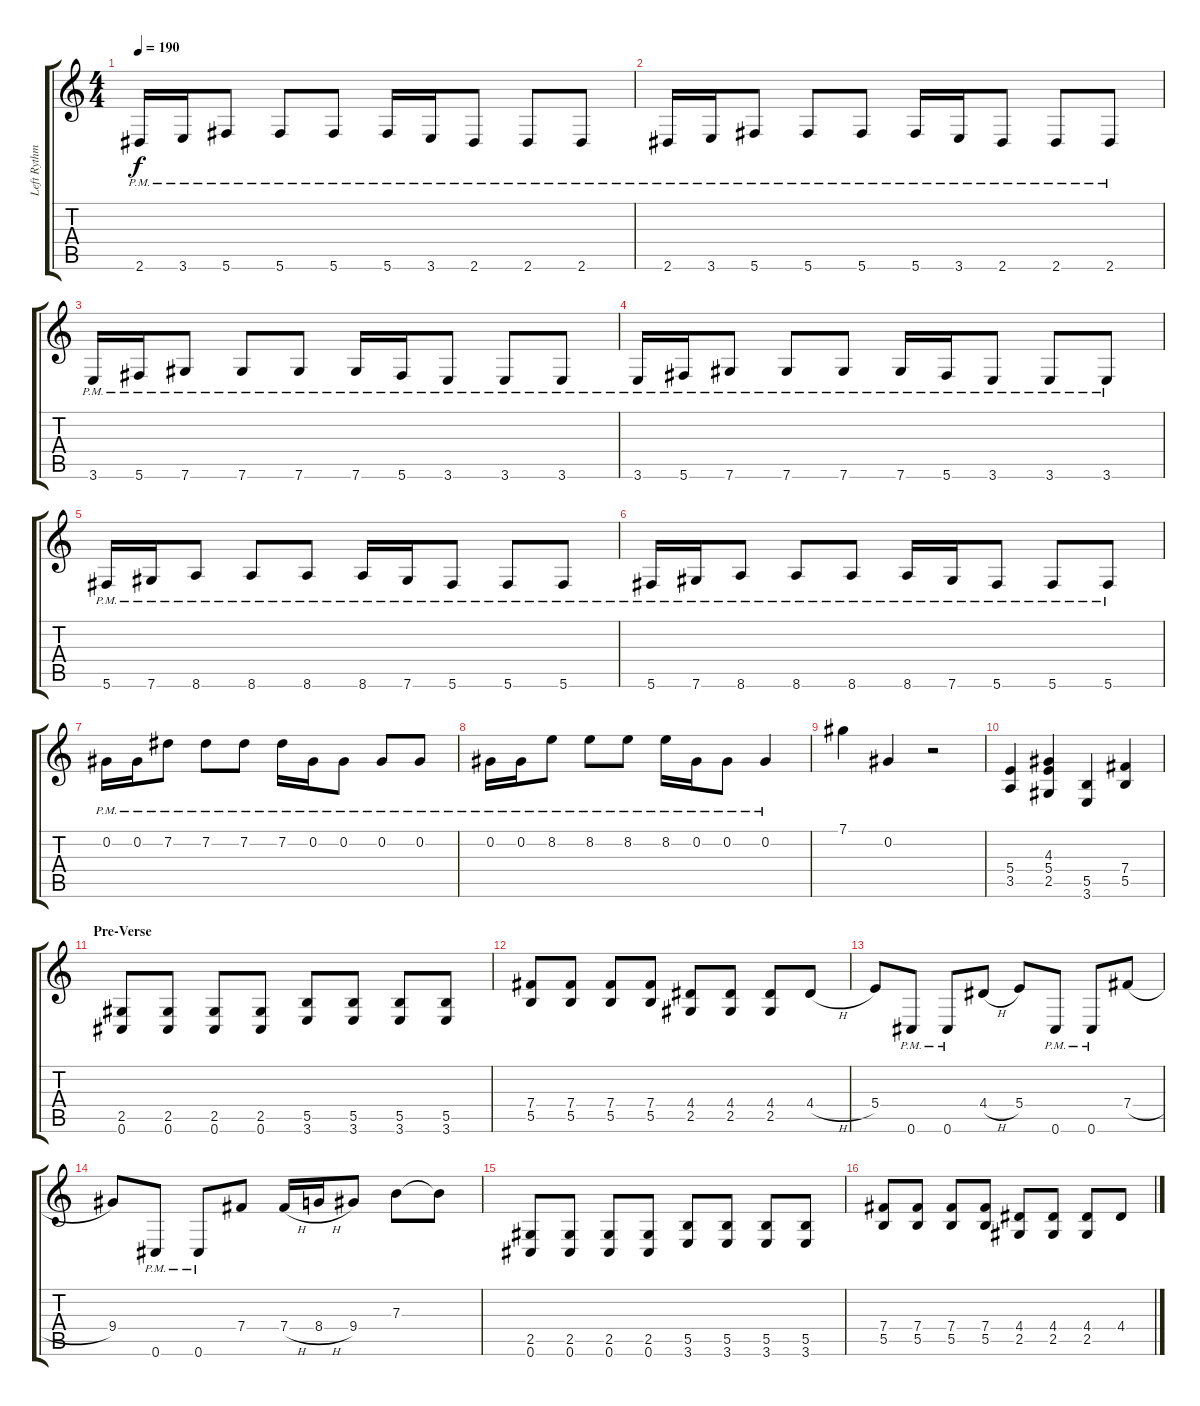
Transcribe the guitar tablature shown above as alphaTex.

\track ("Left Rythm Guitar (Rythm Guitar)" "Left Rythm") {instrument distortionguitar}
\staff {score tabs}
\tuning (Db4 Ab3 E3 B2 Gb2 Db2) {hide}
\ts (4 4)
\tempo 190
\clef g2
\ks c
2.6{pm}.16{dy f} 3.6{pm}.16 5.6{pm}.8 5.6{pm}.8 5.6{pm}.8 5.6{pm}.16 3.6{pm}.16 2.6{pm}.8 2.6{pm}.8 2.6{pm}.8 |
2.6{pm}.16 3.6{pm}.16 5.6{pm}.8 5.6{pm}.8 5.6{pm}.8 5.6{pm}.16 3.6{pm}.16 2.6{pm}.8 2.6{pm}.8 2.6{pm}.8 |
3.6{pm}.16 5.6{pm}.16 7.6{pm}.8 7.6{pm}.8 7.6{pm}.8 7.6{pm}.16 5.6{pm}.16 3.6{pm}.8 3.6{pm}.8 3.6{pm}.8 |
3.6{pm}.16 5.6{pm}.16 7.6{pm}.8 7.6{pm}.8 7.6{pm}.8 7.6{pm}.16 5.6{pm}.16 3.6{pm}.8 3.6{pm}.8 3.6{pm}.8 |
5.6{pm}.16 7.6{pm}.16 8.6{pm}.8 8.6{pm}.8 8.6{pm}.8 8.6{pm}.16 7.6{pm}.16 5.6{pm}.8 5.6{pm}.8 5.6{pm}.8 |
5.6{pm}.16 7.6{pm}.16 8.6{pm}.8 8.6{pm}.8 8.6{pm}.8 8.6{pm}.16 7.6{pm}.16 5.6{pm}.8 5.6{pm}.8 5.6{pm}.8 |
0.2{pm}.16 0.2{pm}.16 7.2{pm}.8 7.2{pm}.8 7.2{pm}.8 7.2{pm}.16 0.2{pm}.16 0.2{pm}.8 0.2{pm}.8 0.2{pm}.8 |
0.2{pm}.16 0.2{pm}.16 8.2{pm}.8 8.2{pm}.8 8.2{pm}.8 8.2{pm}.16 0.2{pm}.16 0.2{pm}.8 0.2{pm}.4 |
7.1.4 0.2.4 r.2 |
(5.4 3.5).4 (4.3 5.4 2.5).4 (5.5 3.6).4 (7.4 5.5).4 |
\section ("" "Pre-Verse")
(2.5 0.6).8 (2.5 0.6).8 (2.5 0.6).8 (2.5 0.6).8 (5.5 3.6).8 (5.5 3.6).8 (5.5 3.6).8 (5.5 3.6).8 |
(7.4 5.5).8 (7.4 5.5).8 (7.4 5.5).8 (7.4 5.5).8 (4.4 2.5).8 (4.4 2.5).8 (4.4 2.5).8 4.4{h}.8 |
5.4.8 0.6{pm}.8 0.6{pm}.8 4.4{h}.8 5.4.8 0.6{pm}.8 0.6{pm}.8 7.4{h}.8 |
9.4.8 0.6{pm}.8 0.6{pm}.8 7.4.8 7.4{h}.16 8.4{h}.16 9.4.8 7.3.8 7.3{t}.8 |
(2.5 0.6).8 (2.5 0.6).8 (2.5 0.6).8 (2.5 0.6).8 (5.5 3.6).8 (5.5 3.6).8 (5.5 3.6).8 (5.5 3.6).8 |
(7.4 5.5).8 (7.4 5.5).8 (7.4 5.5).8 (7.4 5.5).8 (4.4 2.5).8 (4.4 2.5).8 (4.4 2.5).8 4.4{h}.8
